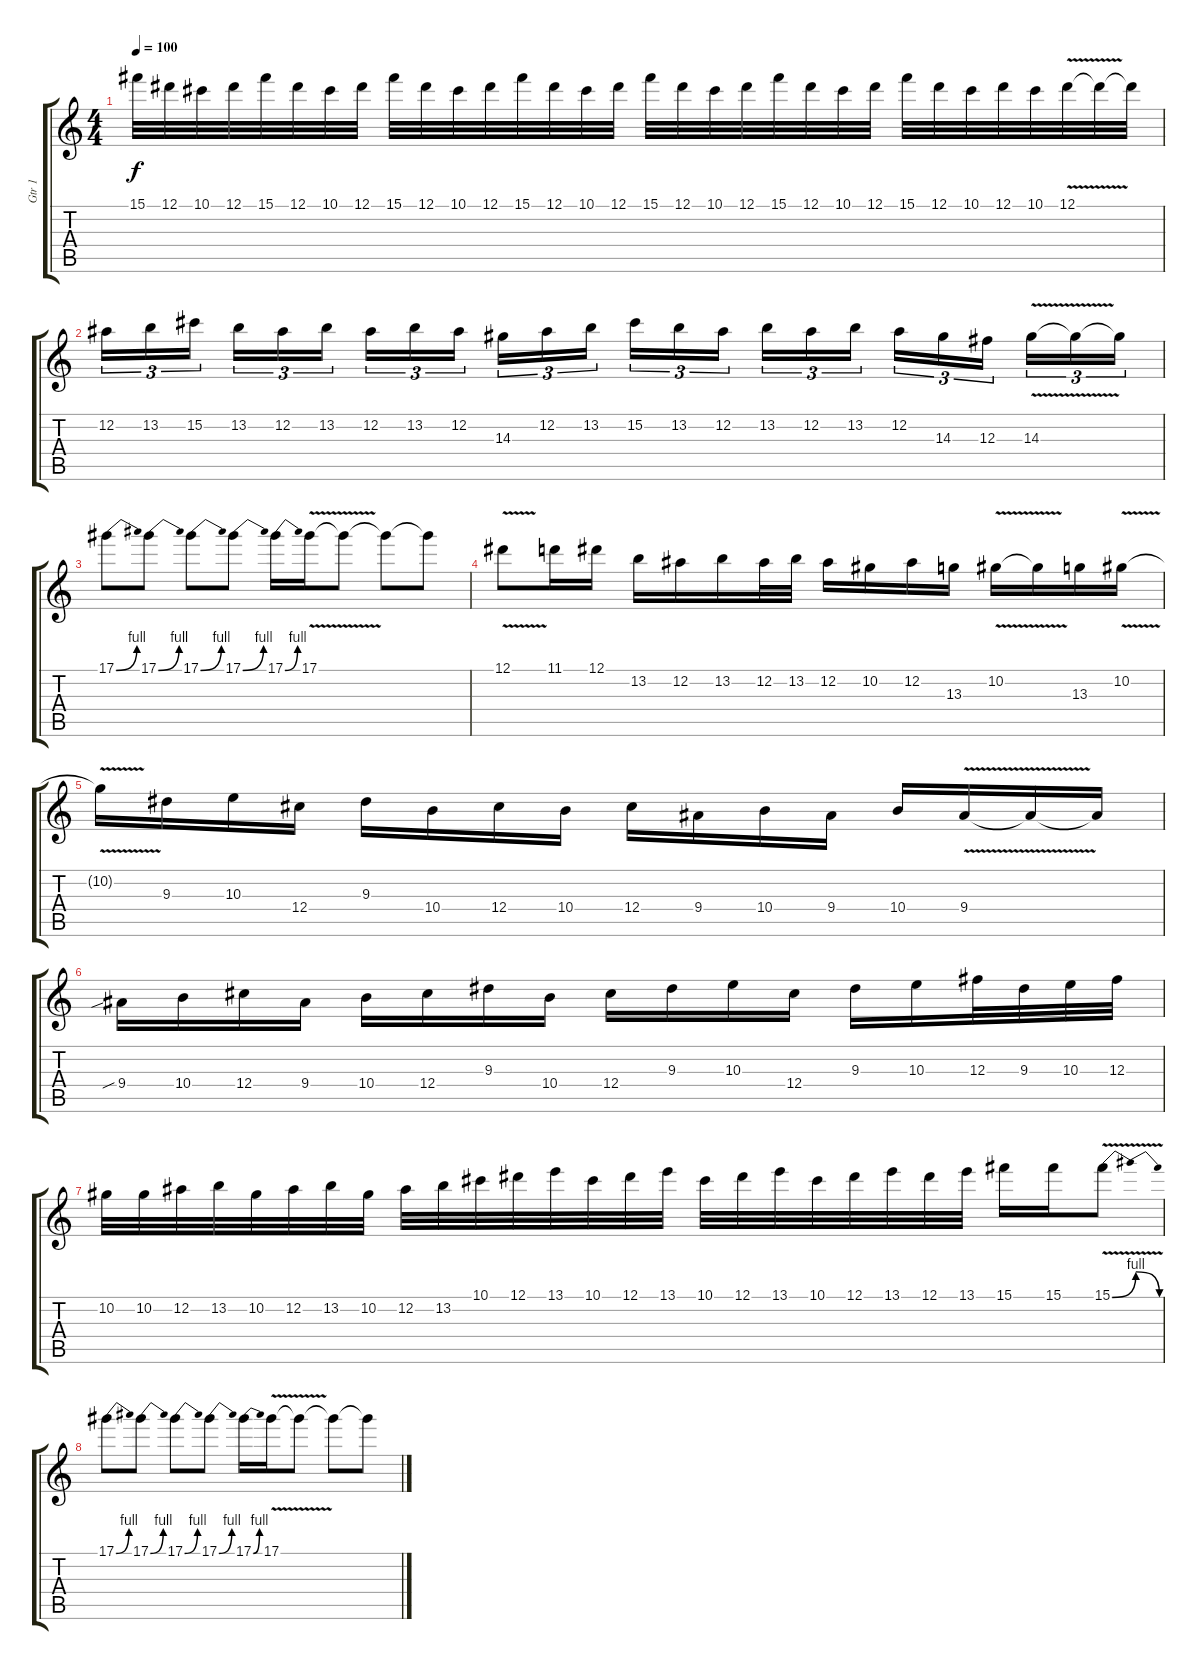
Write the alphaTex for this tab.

\track ("Gtr 1     (Andres)" "Gtr 1     ") {instrument distortionguitar}
\staff {score tabs}
\tuning (Eb4 Bb3 Gb3 Db3 Ab2 Eb2) {hide}
\ts (4 4)
\tempo 100
\clef g2
\ks c
15.1.32{dy f} 12.1.32 10.1.32 12.1.32 15.1.32 12.1.32 10.1.32 12.1.32 15.1.32 12.1.32 10.1.32 12.1.32 15.1.32 12.1.32 10.1.32 12.1.32 15.1.32 12.1.32 10.1.32 12.1.32 15.1.32 12.1.32 10.1.32 12.1.32 15.1.32 12.1.32 10.1.32 12.1.32 10.1.32 12.1{v}.32 12.1{t}.32 12.1{t}.32 |
12.2.16{tu (3 2)} 13.2.16{tu (3 2)} 15.2.16{tu (3 2)} 13.2.16{tu (3 2)} 12.2.16{tu (3 2)} 13.2.16{tu (3 2)} 12.2.16{tu (3 2)} 13.2.16{tu (3 2)} 12.2.16{tu (3 2)} 14.3.16{tu (3 2)} 12.2.16{tu (3 2)} 13.2.16{tu (3 2)} 15.2.16{tu (3 2)} 13.2.16{tu (3 2)} 12.2.16{tu (3 2)} 13.2.16{tu (3 2)} 12.2.16{tu (3 2)} 13.2.16{tu (3 2)} 12.2.16{tu (3 2)} 14.3.16{tu (3 2)} 12.3.16{tu (3 2)} 14.3{v}.16{tu (3 2)} 14.3{t}.16{tu (3 2)} 14.3{t}.16{tu (3 2)} |
17.1{be (bend 0 0 60 4)}.8 17.1{be (bend 0 0 60 4)}.8 17.1{be (bend 0 0 60 4)}.8 17.1{be (bend 0 0 60 4)}.8 17.1{be (bend 0 0 60 4)}.16 17.1{v}.16 17.1{t}.8 17.1{t}.8 17.1{t}.8 |
12.1{v}.8 11.1.16 12.1.16 13.2.16 12.2.16 13.2.16 12.2.32 13.2.32 12.2.16 10.2.16 12.2.16 13.3.16 10.2{v}.16 10.2{t}.16 13.3.16 10.2{v}.16 |
10.2{t}.16 9.3.16 10.3.16 12.4.16 9.3.16 10.4.16 12.4.16 10.4.16 12.4.16 9.4.16 10.4.16 9.4.16 10.4.16 9.4{v}.16 9.4{t}.16 9.4{t}.16 |
9.4{sib}.16 10.4.16 12.4.16 9.4.16 10.4.16 12.4.16 9.3.16 10.4.16 12.4.16 9.3.16 10.3.16 12.4.16 9.3.16 10.3.16 12.3.32 9.3.32 10.3.32 12.3.32 |
10.2.32 10.2.32 12.2.32 13.2.32 10.2.32 12.2.32 13.2.32 10.2.32 12.2.32 13.2.32 10.1.32 12.1.32 13.1.32 10.1.32 12.1.32 13.1.32 10.1.32 12.1.32 13.1.32 10.1.32 12.1.32 13.1.32 12.1.32 13.1.32 15.1.16 15.1.16 15.1{be (bendrelease 0 0 30 4 30 4 60 0) v}.8 |
17.1{be (bend 0 0 60 4)}.8 17.1{be (bend 0 0 60 4)}.8 17.1{be (bend 0 0 60 4)}.8 17.1{be (bend 0 0 60 4)}.8 17.1{be (bend 0 0 60 4)}.16 17.1{v}.16 17.1{t}.8 17.1{t}.8 17.1{t}.8
